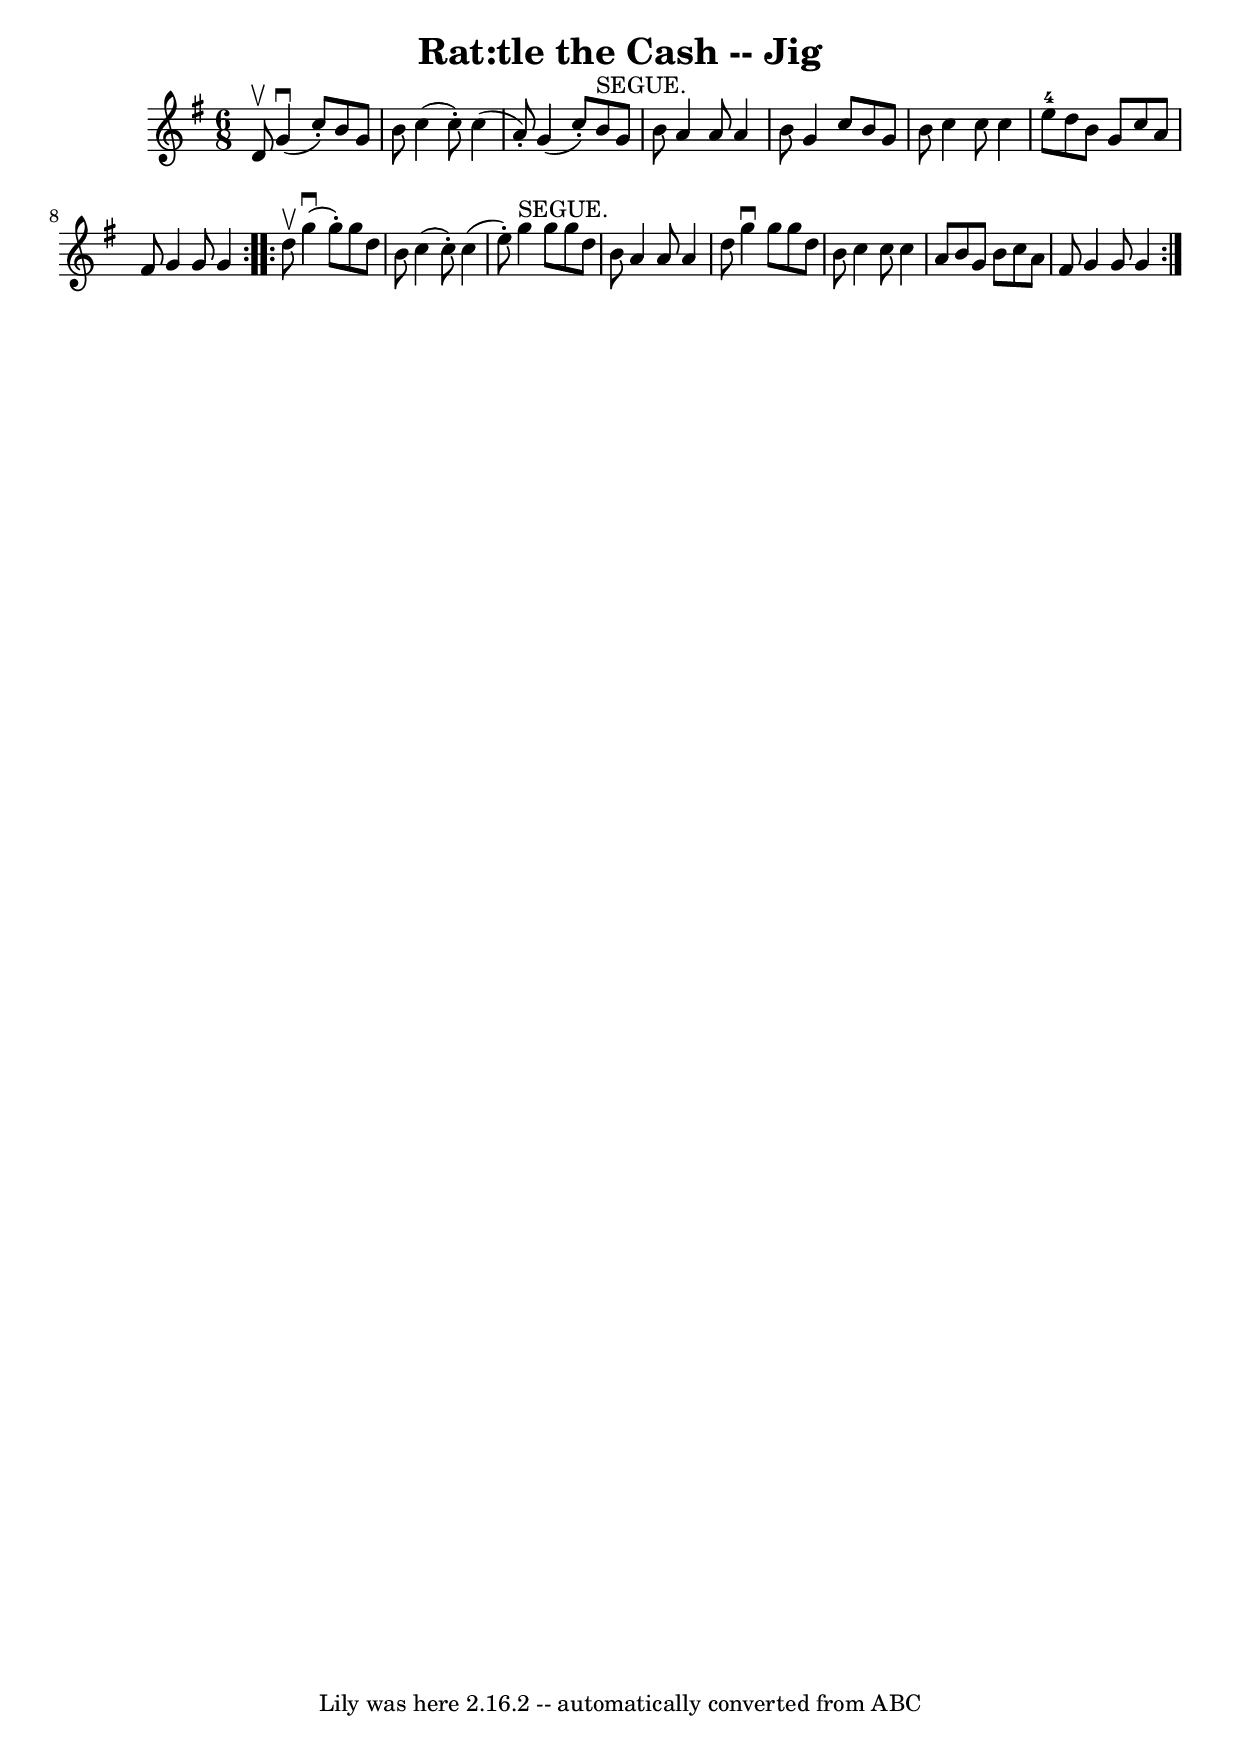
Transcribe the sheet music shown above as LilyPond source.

\version "2.16.2"
\include "Mammoth.ily"
\header {
  %% book = "Ryan's Mammoth Collection"
  crossRefNumber = "1"
  footnotes = ""
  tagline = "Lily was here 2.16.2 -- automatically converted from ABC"
  title = "Rat:tle the Cash -- Jig"

}
voicedefault =  {



  \repeat volta 2 {

    \time 6/8 
    \key g \major     d'8^\upbow  |
    g'4^\downbow(c''8-.)        b'8 g'8 b'8   |
    c''4 (c''8-.) c''4 (a'8-.) |
         g'4 (c''8-.) b'8^"SEGUE." g'8 b'8   |
    a'4 a'8         a'4 b'8   |
    g'4 c''8 b'8 g'8 b'8  |
    c''4         c''8 c''4 e''8-4  |
    d''8 b'8 g'8 c''8 a'8 fis'8  |
    g'4 g'8 g'4  
  } 
  \repeat volta 2 {     d''8^\upbow  |
         g''4^\downbow(g''8-.) g''8 d''8 b'8   |
    c''4 (c''8-.) c''4 (e''8-.) |
    g''4^"SEGUE." g''8 g''8 d''8         b'8   |
    a'4 a'8 a'4 d''8  |
    g''4^\downbow g''8        g''8 d''8 b'8   |
    c''4 c''8 c''4 a'8  |
    b'8         g'8 b'8 c''8 a'8 fis'8   |
    g'4 g'8 g'4  
  }   

}

\score{
  <<

    \context Staff="default"
    {
      \voicedefault 
      
    }

  >>
  \layout {
    
  }
  \midi {
  }

}
